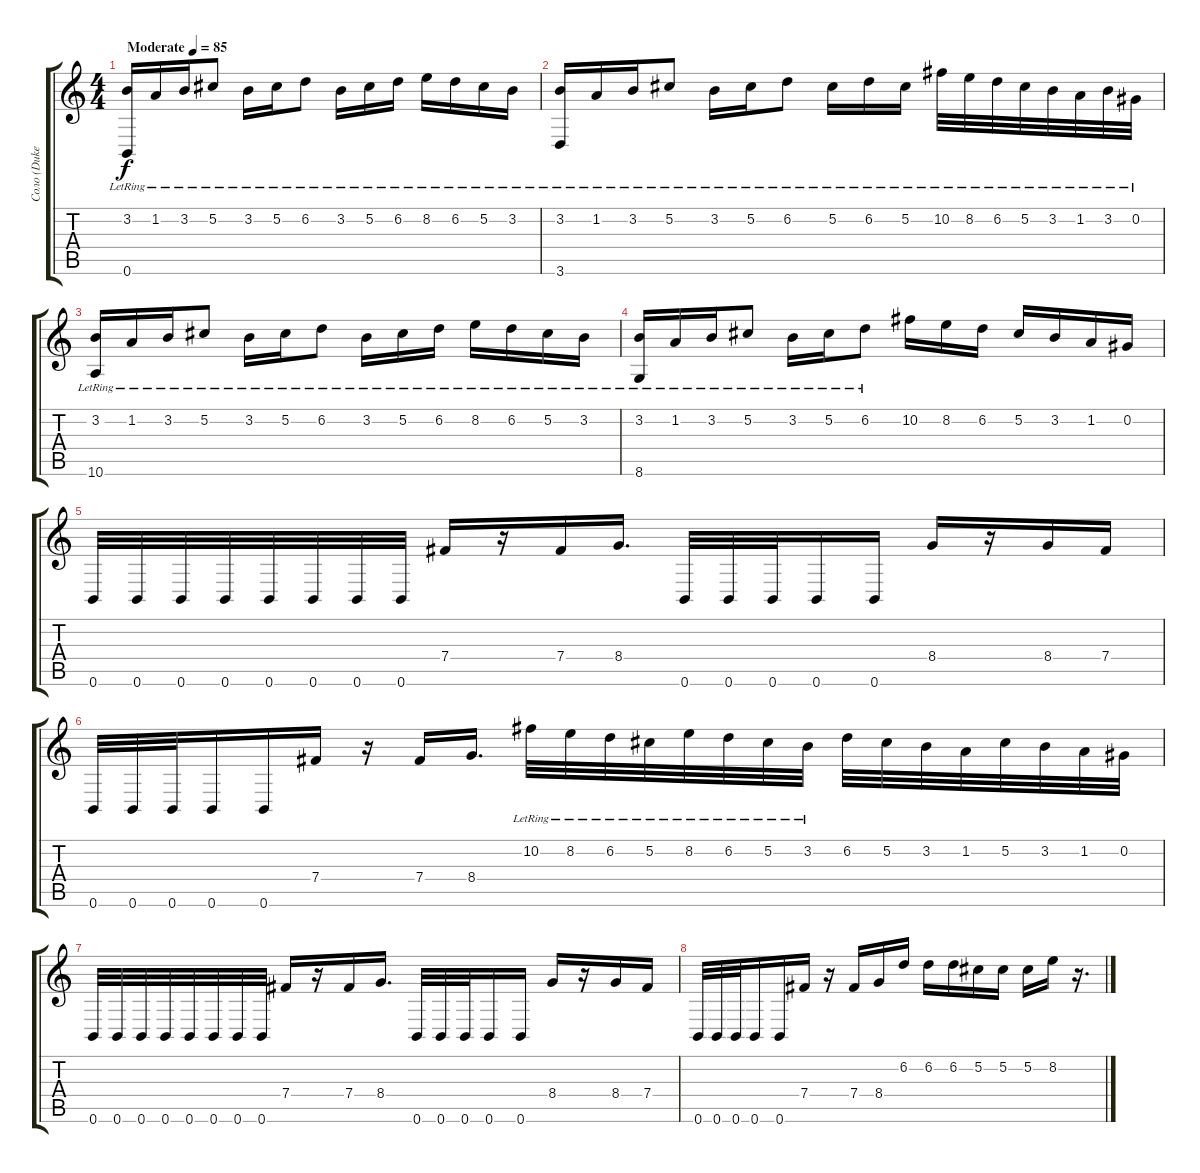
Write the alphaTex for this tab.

\track ("Соло (Duke)" "Соло (Duke") {instrument overdrivenguitar}
\staff {score tabs}
\tuning (Db4 Ab3 E3 B2 Gb2 B1) {hide}
\ts (4 4)
\tempo (85 "Moderate")
\clef g2
\ks c
(3.2{lr} 0.6).16{dy f instrument overdrivenguitar} 1.2{lr}.16 3.2{lr}.16 5.2{lr}.8 3.2{lr}.16 5.2{lr}.16 6.2{lr}.8 3.2{lr}.16 5.2{lr}.16 6.2{lr}.16 8.2{lr}.16 6.2{lr}.16 5.2{lr}.16 3.2{lr}.16 |
(3.2{lr} 3.6).16 1.2{lr}.16 3.2{lr}.16 5.2{lr}.8 3.2{lr}.16 5.2{lr}.16 6.2{lr}.8 5.2{lr}.16 6.2{lr}.16 5.2{lr}.16 10.2{lr}.32 8.2{lr}.32 6.2{lr}.32 5.2{lr}.32 3.2{lr}.32 1.2{lr}.32 3.2{lr}.32 0.2{lr}.32 |
(3.2{lr} 10.6).16 1.2{lr}.16 3.2{lr}.16 5.2{lr}.8 3.2{lr}.16 5.2{lr}.16 6.2{lr}.8 3.2{lr}.16 5.2{lr}.16 6.2{lr}.16 8.2{lr}.16 6.2{lr}.16 5.2{lr}.16 3.2{lr}.16 |
(3.2{lr} 8.6).16 1.2{lr}.16 3.2{lr}.16 5.2{lr}.8 3.2{lr}.16 5.2{lr}.16 6.2{lr}.8 10.2.16 8.2.16 6.2.16 5.2.16 3.2.16 1.2.16 0.2.16 |
0.6.32 0.6.32 0.6.32 0.6.32 0.6.32 0.6.32 0.6.32 0.6.32 7.4.16 r.16 7.4.16 8.4.16{d} 0.6.32 0.6.32 0.6.32 0.6.16 0.6.16 8.4.16 r.16 8.4.16 7.4.16 |
0.6.32 0.6.32 0.6.32 0.6.16 0.6.16 7.4.16 r.16 7.4.16 8.4.16{d} 10.2{lr}.32 8.2{lr}.32 6.2{lr}.32 5.2{lr}.32 8.2{lr}.32 6.2{lr}.32 5.2{lr}.32 3.2{lr}.32 6.2.32 5.2.32 3.2.32 1.2.32 5.2.32 3.2.32 1.2.32 0.2.32 |
0.6.32 0.6.32 0.6.32 0.6.32 0.6.32 0.6.32 0.6.32 0.6.32 7.4.16 r.16 7.4.16 8.4.16{d} 0.6.32 0.6.32 0.6.32 0.6.16 0.6.16 8.4.16 r.16 8.4.16 7.4.16 |
0.6.32 0.6.32 0.6.32 0.6.16 0.6.16 7.4.16 r.16 7.4.16 8.4.16 6.2.16 6.2.16 6.2.16 5.2.16 5.2.16 5.2.16 8.2.16 r.16{d}
